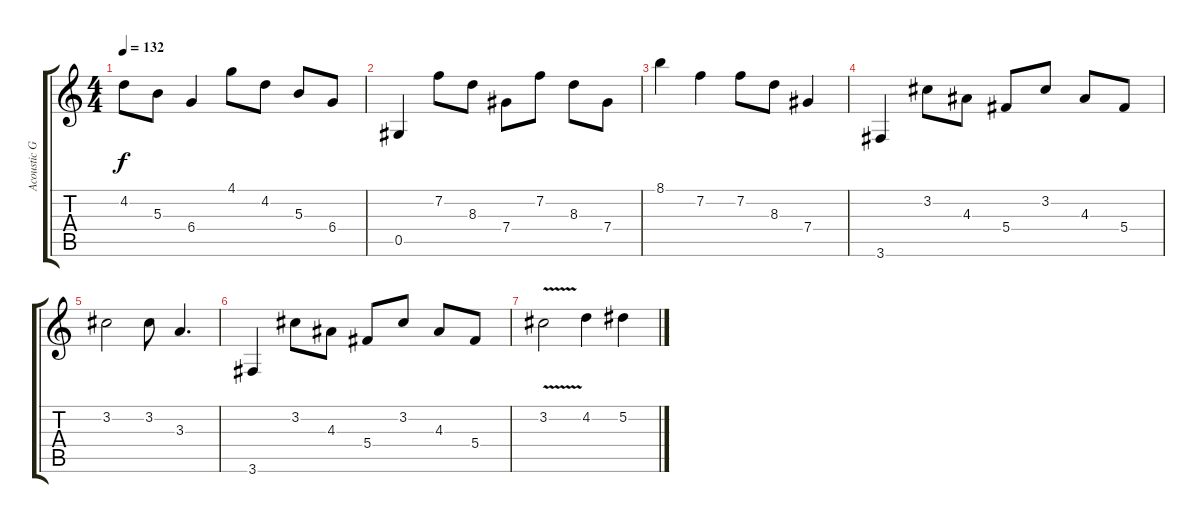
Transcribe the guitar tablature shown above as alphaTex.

\track ("Acoustic Gtr 1" "Acoustic G") {instrument acousticguitarsteel}
\staff {score tabs}
\tuning (Eb4 Bb3 Gb3 Db3 Ab2 Eb2) {hide}
\ts (4 4)
\tempo 132
\clef g2
\ks c
4.2.8{dy f} 5.3.8 6.4.4 4.1.8 4.2.8 5.3.8 6.4.8 |
0.5.4 7.2.8 8.3.8 7.4.8 7.2.8 8.3.8 7.4.8 |
8.1.4{volume 0} 7.2.4 7.2.8 8.3.8 7.4.4 |
3.6.4 3.2.8 4.3.8 5.4.8 3.2.8 4.3.8 5.4.8 |
3.2.2 3.2.8 3.3.4{d} |
3.6.4 3.2.8 4.3.8 5.4.8 3.2.8 4.3.8 5.4.8 |
3.2{v}.2 4.2.4 5.2.4
